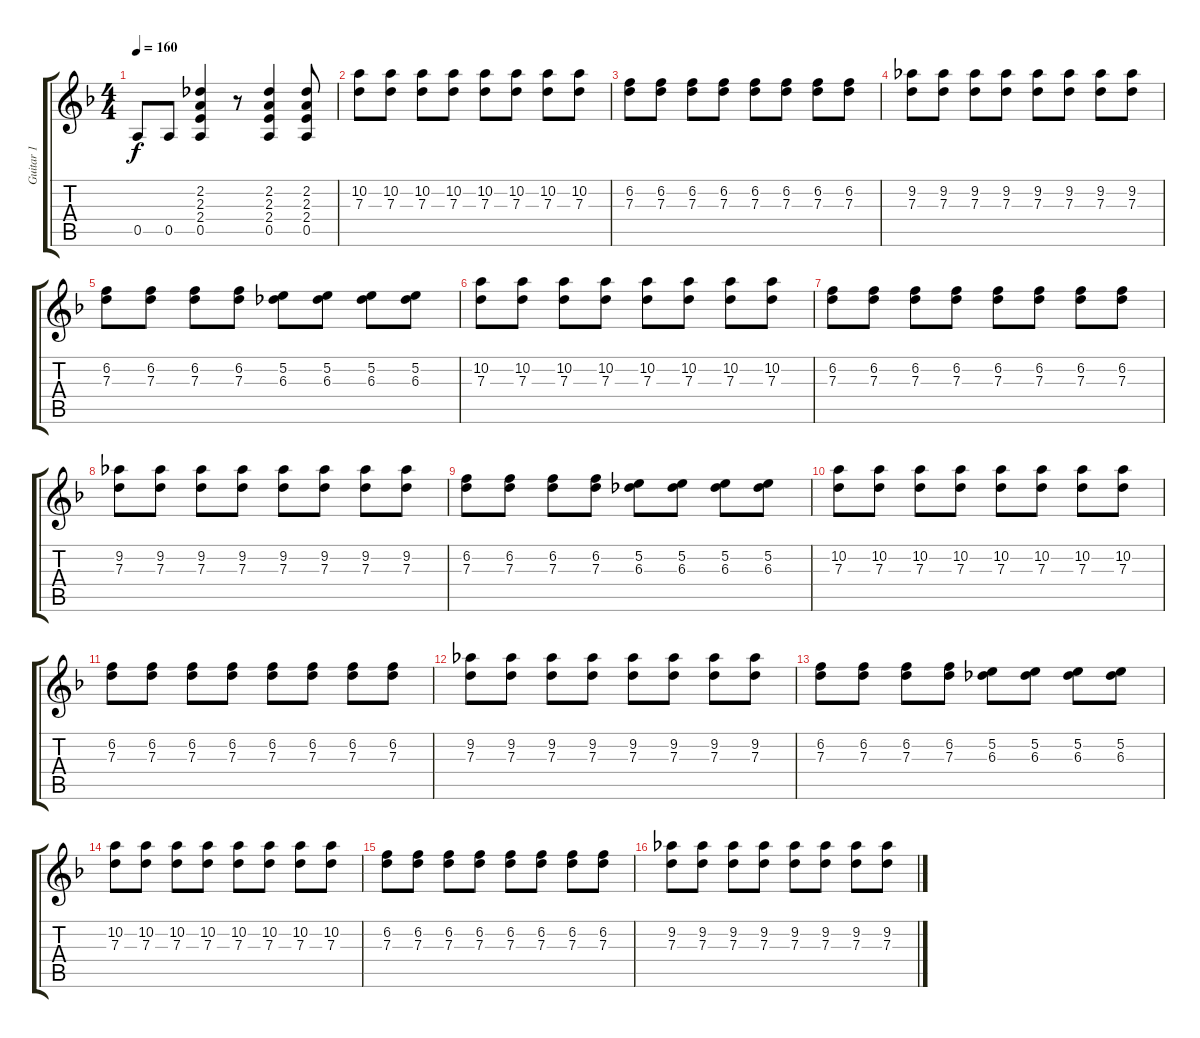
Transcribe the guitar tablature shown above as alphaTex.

\track ("Guitar 1" "Guitar 1") {instrument distortionguitar}
\staff {score tabs}
\tuning (E4 B3 G3 D3 A2 D2) {hide}
\ts (4 4)
\tempo 160
\clef g2
\ks f
0.5.8{dy f} 0.5.8 (2.2 2.3 2.4 0.5).4 r.8 (2.2 2.3 2.4 0.5).4 (2.2 2.3 2.4 0.5).8 |
(10.2 7.3).8 (10.2 7.3).8 (10.2 7.3).8 (10.2 7.3).8 (10.2 7.3).8 (10.2 7.3).8 (10.2 7.3).8 (10.2 7.3).8 |
(6.2 7.3).8 (6.2 7.3).8 (6.2 7.3).8 (6.2 7.3).8 (6.2 7.3).8 (6.2 7.3).8 (6.2 7.3).8 (6.2 7.3).8 |
(9.2 7.3).8 (9.2 7.3).8 (9.2 7.3).8 (9.2 7.3).8 (9.2 7.3).8 (9.2 7.3).8 (9.2 7.3).8 (9.2 7.3).8 |
(6.2 7.3).8 (6.2 7.3).8 (6.2 7.3).8 (6.2 7.3).8 (5.2 6.3).8 (5.2 6.3).8 (5.2 6.3).8 (5.2 6.3).8 |
(10.2 7.3).8 (10.2 7.3).8 (10.2 7.3).8 (10.2 7.3).8 (10.2 7.3).8 (10.2 7.3).8 (10.2 7.3).8 (10.2 7.3).8 |
(6.2 7.3).8 (6.2 7.3).8 (6.2 7.3).8 (6.2 7.3).8 (6.2 7.3).8 (6.2 7.3).8 (6.2 7.3).8 (6.2 7.3).8 |
(9.2 7.3).8 (9.2 7.3).8 (9.2 7.3).8 (9.2 7.3).8 (9.2 7.3).8 (9.2 7.3).8 (9.2 7.3).8 (9.2 7.3).8 |
(6.2 7.3).8 (6.2 7.3).8 (6.2 7.3).8 (6.2 7.3).8 (5.2 6.3).8 (5.2 6.3).8 (5.2 6.3).8 (5.2 6.3).8 |
(10.2 7.3).8 (10.2 7.3).8 (10.2 7.3).8 (10.2 7.3).8 (10.2 7.3).8 (10.2 7.3).8 (10.2 7.3).8 (10.2 7.3).8 |
(6.2 7.3).8 (6.2 7.3).8 (6.2 7.3).8 (6.2 7.3).8 (6.2 7.3).8 (6.2 7.3).8 (6.2 7.3).8 (6.2 7.3).8 |
(9.2 7.3).8 (9.2 7.3).8 (9.2 7.3).8 (9.2 7.3).8 (9.2 7.3).8 (9.2 7.3).8 (9.2 7.3).8 (9.2 7.3).8 |
(6.2 7.3).8 (6.2 7.3).8 (6.2 7.3).8 (6.2 7.3).8 (5.2 6.3).8 (5.2 6.3).8 (5.2 6.3).8 (5.2 6.3).8 |
(10.2 7.3).8 (10.2 7.3).8 (10.2 7.3).8 (10.2 7.3).8 (10.2 7.3).8 (10.2 7.3).8 (10.2 7.3).8 (10.2 7.3).8 |
(6.2 7.3).8 (6.2 7.3).8 (6.2 7.3).8 (6.2 7.3).8 (6.2 7.3).8 (6.2 7.3).8 (6.2 7.3).8 (6.2 7.3).8 |
(9.2 7.3).8 (9.2 7.3).8 (9.2 7.3).8 (9.2 7.3).8 (9.2 7.3).8 (9.2 7.3).8 (9.2 7.3).8 (9.2 7.3).8
